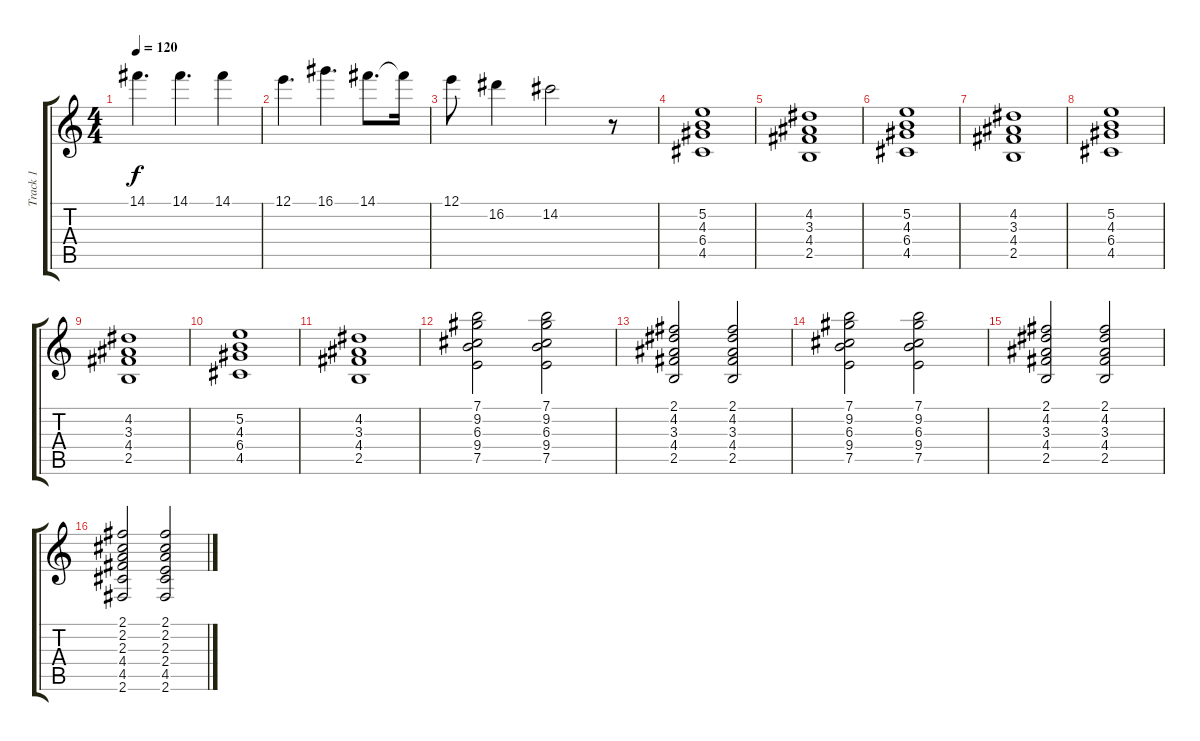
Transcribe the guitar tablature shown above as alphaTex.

\track ("Track 1" "Track 1") {instrument electricguitarjazz}
\staff {score tabs}
\tuning (E4 B3 G3 D3 A2 E2) {hide}
\ts (4 4)
\tempo 120
\clef g2
\ks c
14.1.4{d dy f} 14.1.4{d} 14.1.4 |
12.1.4{d} 16.1.4{d} 14.1.8{d} 14.1{t}.16 |
12.1.8 16.2.4 14.2.2 r.8 |
(5.2 4.3 6.4 4.5).1 |
(4.2 3.3 4.4 2.5).1 |
(5.2 4.3 6.4 4.5).1 |
(4.2 3.3 4.4 2.5).1 |
(5.2 4.3 6.4 4.5).1 |
(4.2 3.3 4.4 2.5).1 |
(5.2 4.3 6.4 4.5).1 |
(4.2 3.3 4.4 2.5).1 |
(7.1 9.2 6.3 9.4 7.5).2 (7.1 9.2 6.3 9.4 7.5).2 |
(2.1 4.2 3.3 4.4 2.5).2 (2.1 4.2 3.3 4.4 2.5).2 |
(7.1 9.2 6.3 9.4 7.5).2 (7.1 9.2 6.3 9.4 7.5).2 |
(2.1 4.2 3.3 4.4 2.5).2 (2.1 4.2 3.3 4.4 2.5).2 |
(2.1 2.2 2.3 4.4 4.5 2.6).2 (2.1 2.2 2.3 2.4 4.5 2.6).2
